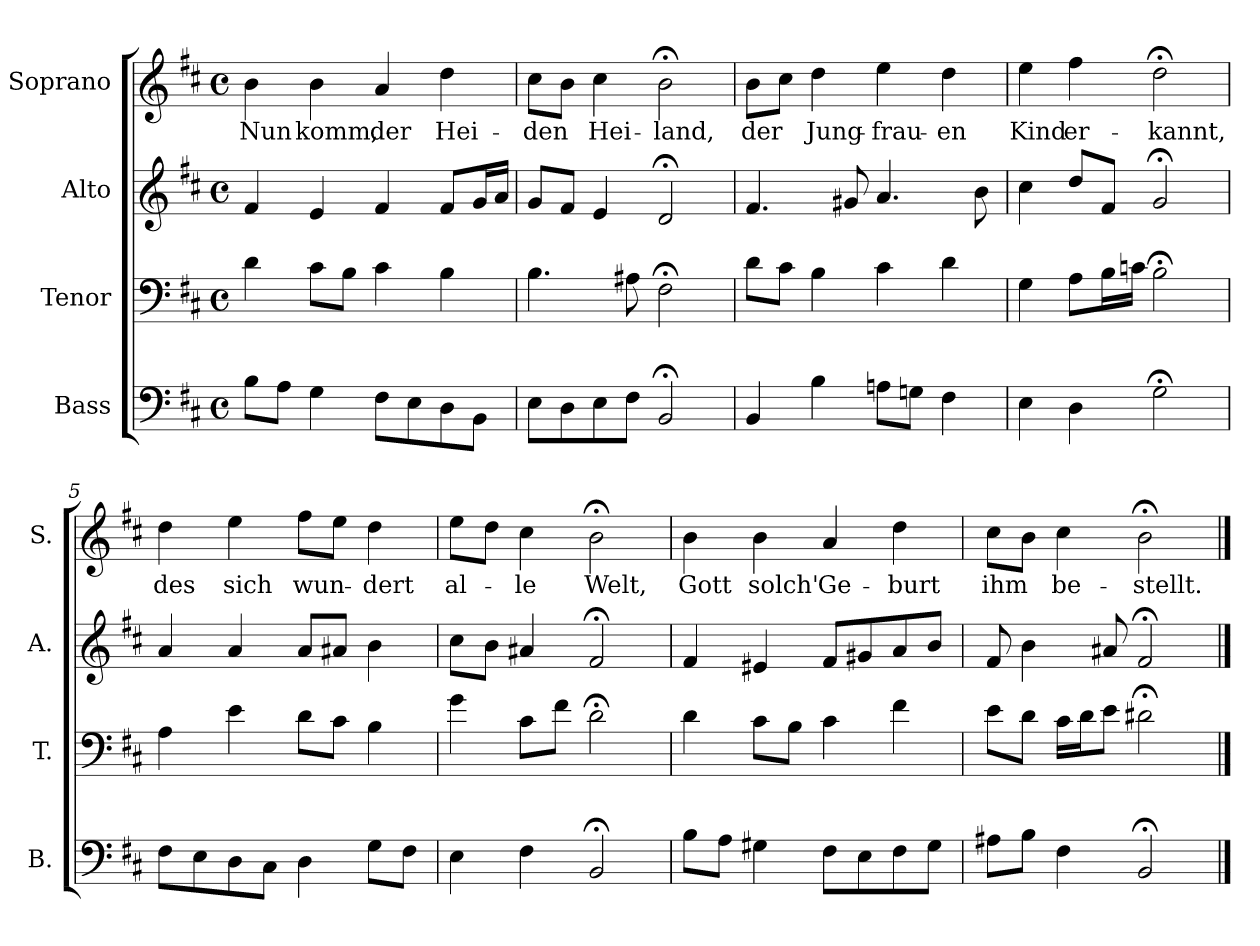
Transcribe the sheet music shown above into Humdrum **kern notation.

**kern	**kern	**kern	**kern	**text
*part4	*part3	*part2	*part1	*part1
*staff4	*staff3	*staff2	*staff1	*staff1
*I"Bass	*I"Tenor	*I"Alto	*I"Soprano	*
*I'B.	*I'T.	*I'A.	*I'S.	*
*clefF4	*clefF4	*clefG2	*clefG2	*
*k[f#c#]	*k[f#c#]	*k[f#c#]	*k[f#c#]	*
*D:	*D:	*D:	*b:	*
*M4/4	*M4/4	*M4/4	*M4/4	*
*met(c)	*met(c)	*met(c)	*met(c)	*
=1	=1	=1	=1	=1
!	!	!	!	!LO:LY:b
8B\L	4d\	4f#/	4b\	Nun
8A\J	.	.	.	.
!	!	!	!	!LO:LY:b
4G\	8c#\L	4e/	4b\	komm,
.	8B\J	.	.	.
!	!	!	!	!LO:LY:b
8F#\L	4c#\	4f#/	4a/	der
8E\	.	.	.	.
!	!	!	!	!LO:LY:b
8D\	4B\	8f#/L	4dd\	Hei-
8BB\J	.	16g/L	.	.
.	.	16a/JJ	.	.
=2	=2	=2	=2	=2
!	!	!	!	!LO:LY:b
8E\L	4.B\	8g/L	8cc#\L	-den
8D\	.	8f#/J	8b\J	.
!	!	!	!	!LO:LY:b
8E\	.	4e/	4cc#\	Hei-
8F#\J	8A#X\	.	.	.
!	!	!	!	!LO:LY:b
2BB;</	2F#;<\	2d;</	2b;<\	-land,
=3	=3	=3	=3	=3
!	!	!	!	!LO:LY:b
4BB/	8d\L	4.f#/	8b\L	der
.	8c#\J	.	8cc#\J	.
!	!	!	!	!LO:LY:b
4B\	4B\	.	4dd\	Jung-
.	.	8g#X/	.	.
!	!	!	!	!LO:LY:b
8An\L	4c#\	4.a/	4ee\	-frau-
8Gn\J	.	.	.	.
!	!	!	!	!LO:LY:b
4F#\	4d\	.	4dd\	-en
.	.	8b\	.	.
=4	=4	=4	=4	=4
!	!	!	!	!LO:LY:b
4E\	4G\	4cc#\	4ee\	Kind
!	!	!	!	!LO:LY:b
4D\	8A\L	8dd/L	4ff#\	er-
.	16B\L	8f#/J	.	.
.	16cn\JJ	.	.	.
!	!	!	!	!LO:LY:b
2G;<\	2B;<\	2g;</	2dd;<\	-kannt,
!!LO:LB:g=z
=5	=5	=5	=5	=5
!	!	!	!	!LO:LY:b
8F#\L	4A\	4a/	4dd\	des
8E\	.	.	.	.
!	!	!	!	!LO:LY:b
8D\	4e\	4a/	4ee\	sich
8C#\J	.	.	.	.
!	!	!	!	!LO:LY:b
4D\	8d\L	8a/L	8ff#\L	wun-
.	8c#\J	8a#X/J	8ee\J	.
!	!	!	!	!LO:LY:b
8G\L	4B\	4b\	4dd\	-dert
8F#\J	.	.	.	.
=6	=6	=6	=6	=6
!	!	!	!	!LO:LY:b
4E\	4g\	8cc#\L	8ee\L	al-
.	.	8b\J	8dd\J	.
!	!	!	!	!LO:LY:b
4F#\	8c#\L	4a#X/	4cc#\	-le
.	8f#\J	.	.	.
!	!	!	!	!LO:LY:b
2BB;</	2d;<\	2f#;</	2b;<\	Welt,
=7	=7	=7	=7	=7
!	!	!	!	!LO:LY:b
8B\L	4d\	4f#/	4b\	Gott
8A\J	.	.	.	.
!	!	!	!	!LO:LY:b
4G#X\	8c#\L	4e#X/	4b\	solch'
.	8B\J	.	.	.
!	!	!	!	!LO:LY:b
8F#\L	4c#\	8f#/L	4a/	Ge-
8E\	.	8g#X/	.	.
!	!	!	!	!LO:LY:b
8F#\	4f#\	8a/	4dd\	-burt
8G#\J	.	8b/J	.	.
=8	=8	=8	=8	=8
!	!	!	!	!LO:LY:b
8A#X\L	8e\L	8f#/	8cc#\L	ihm
8B\J	8d\J	4b\	8b\J	.
!	!	!	!	!LO:LY:b
4F#\	16c#\LL	.	4cc#\	be-
.	16d\J	.	.	.
.	8e\J	8a#X/	.	.
!	!	!	!	!LO:LY:b
2BB;</	2d#X;<\	2f#;</	2b;<\	-stellt.
==	==	==	==	==
*-	*-	*-	*-	*-
